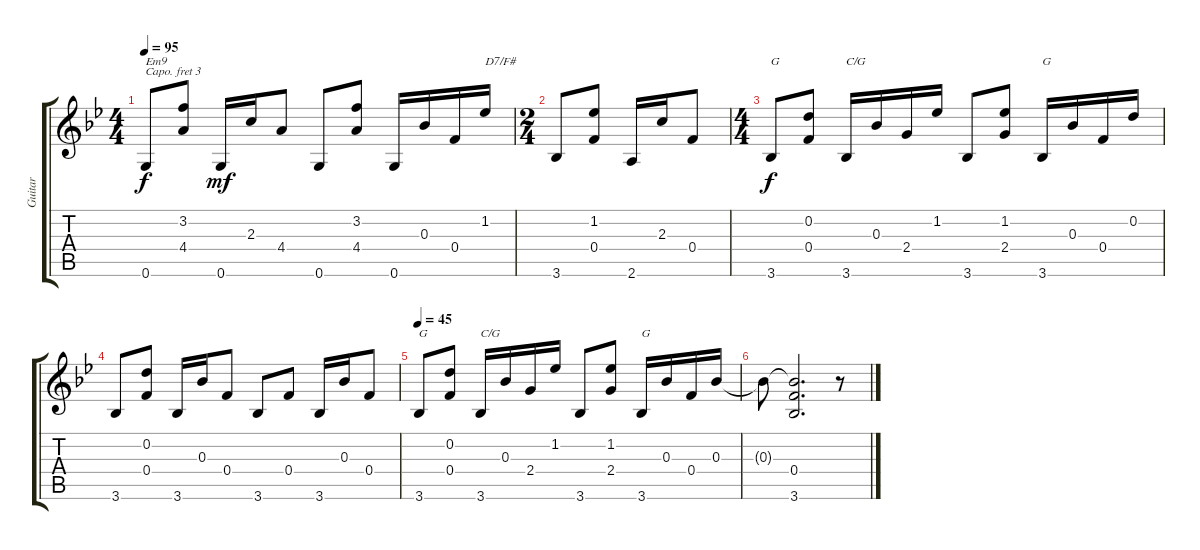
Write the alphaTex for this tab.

\track ("Guitar" "Guitar") {instrument acousticguitarsteel}
\staff {score tabs}
\capo 3
\tuning (E4 B3 G3 D3 A2 E2) {hide}
\ts (4 4)
\tempo 95
\clef g2
\ks bb
0.6.8{txt "Em9" dy f} (3.2 4.4).8 0.6.16{dy mf} 2.3.16 4.4.8 0.6.8 (3.2 4.4).8 0.6.16 0.3.16 0.4.16 1.2.16{txt "D7/F#"} |
\ts (2 4)
3.6.8 (1.2 0.4).8 2.6.16 2.3.16 0.4.8 |
\ts (4 4)
3.6.8{txt "G" dy f} (0.2 0.4).8 3.6.16{txt "C/G"} 0.3.16 2.4.16 1.2.16 3.6.8 (1.2 2.4).8 3.6.16{txt "G"} 0.3.16 0.4.16 0.2.16 |
3.6.8 (0.2 0.4).8 3.6.16 0.3.16 0.4.8 3.6.8 0.4.8 3.6.16 0.3.16 0.4.8 |
\tempo 45
3.6.8{txt "G"} (0.2 0.4).8 3.6.16{txt "C/G"} 0.3.16 2.4.16 1.2.16 3.6.8 (1.2 2.4).8 3.6.16{txt "G"} 0.3.16 0.4.16 0.3.16 |
0.3{t}.8 (0.3{t} 0.4 3.6).2{d} r.8
